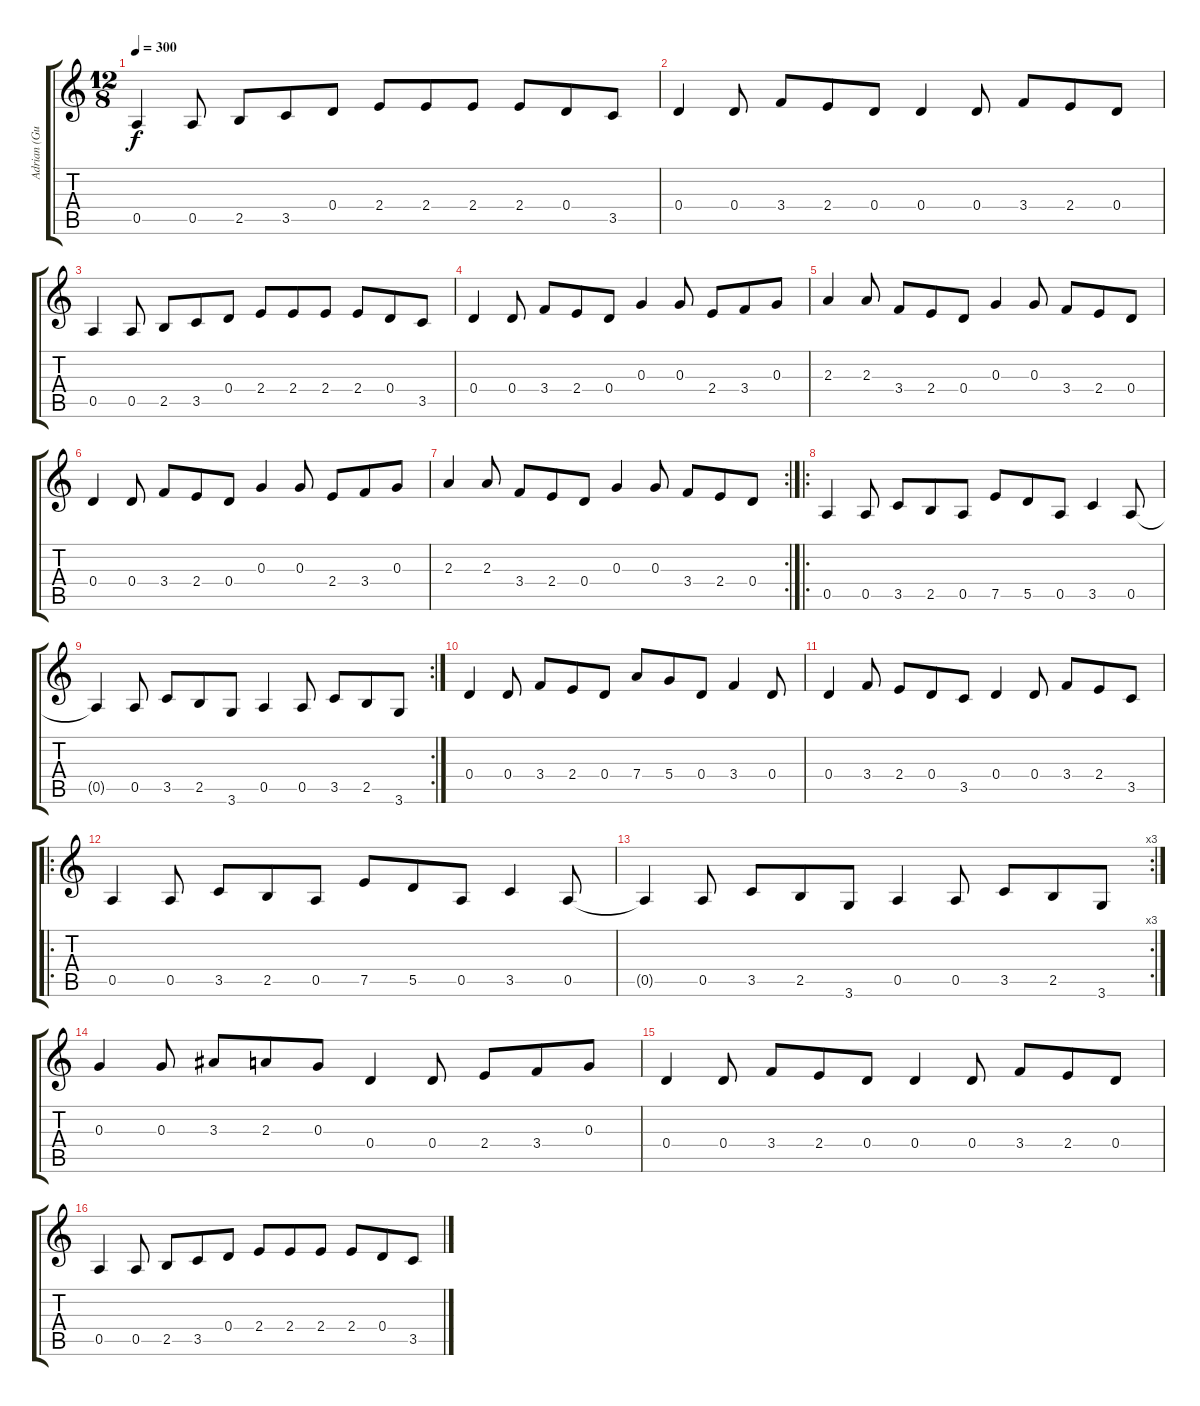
\track ("Adrian (Guitar)" "Adrian (Gu") {instrument distortionguitar}
\staff {score tabs}
\tuning (E4 B3 G3 D3 A2 E2) {hide}
\ts (12 8)
\tempo 300
\clef g2
\ks c
0.5.4{dy f} 0.5.8 2.5.8 3.5.8 0.4.8 2.4.8 2.4.8 2.4.8 2.4.8 0.4.8 3.5.8 |
0.4.4 0.4.8 3.4.8 2.4.8 0.4.8 0.4.4 0.4.8 3.4.8 2.4.8 0.4.8 |
0.5.4 0.5.8 2.5.8 3.5.8 0.4.8 2.4.8 2.4.8 2.4.8 2.4.8 0.4.8 3.5.8 |
0.4.4 0.4.8 3.4.8 2.4.8 0.4.8 0.3.4 0.3.8 2.4.8 3.4.8 0.3.8 |
2.3.4 2.3.8 3.4.8 2.4.8 0.4.8 0.3.4 0.3.8 3.4.8 2.4.8 0.4.8 |
0.4.4 0.4.8 3.4.8 2.4.8 0.4.8 0.3.4 0.3.8 2.4.8 3.4.8 0.3.8 |
\rc 2
2.3.4 2.3.8 3.4.8 2.4.8 0.4.8 0.3.4 0.3.8 3.4.8 2.4.8 0.4.8 |
\ro
0.5.4 0.5.8 3.5.8 2.5.8 0.5.8 7.5.8 5.5.8 0.5.8 3.5.4 0.5.8 |
\rc 2
0.5{t}.4 0.5.8 3.5.8 2.5.8 3.6.8 0.5.4 0.5.8 3.5.8 2.5.8 3.6.8 |
0.4.4 0.4.8 3.4.8 2.4.8 0.4.8 7.4.8 5.4.8 0.4.8 3.4.4 0.4.8 |
0.4.4 3.4.8 2.4.8 0.4.8 3.5.8 0.4.4 0.4.8 3.4.8 2.4.8 3.5.8 |
\ro
0.5.4 0.5.8 3.5.8 2.5.8 0.5.8 7.5.8 5.5.8 0.5.8 3.5.4 0.5.8 |
\rc 3
0.5{t}.4 0.5.8 3.5.8 2.5.8 3.6.8 0.5.4 0.5.8 3.5.8 2.5.8 3.6.8 |
0.3.4 0.3.8 3.3.8 2.3.8 0.3.8 0.4.4 0.4.8 2.4.8 3.4.8 0.3.8 |
0.4.4 0.4.8 3.4.8 2.4.8 0.4.8 0.4.4 0.4.8 3.4.8 2.4.8 0.4.8 |
0.5.4 0.5.8 2.5.8 3.5.8 0.4.8 2.4.8 2.4.8 2.4.8 2.4.8 0.4.8 3.5.8
